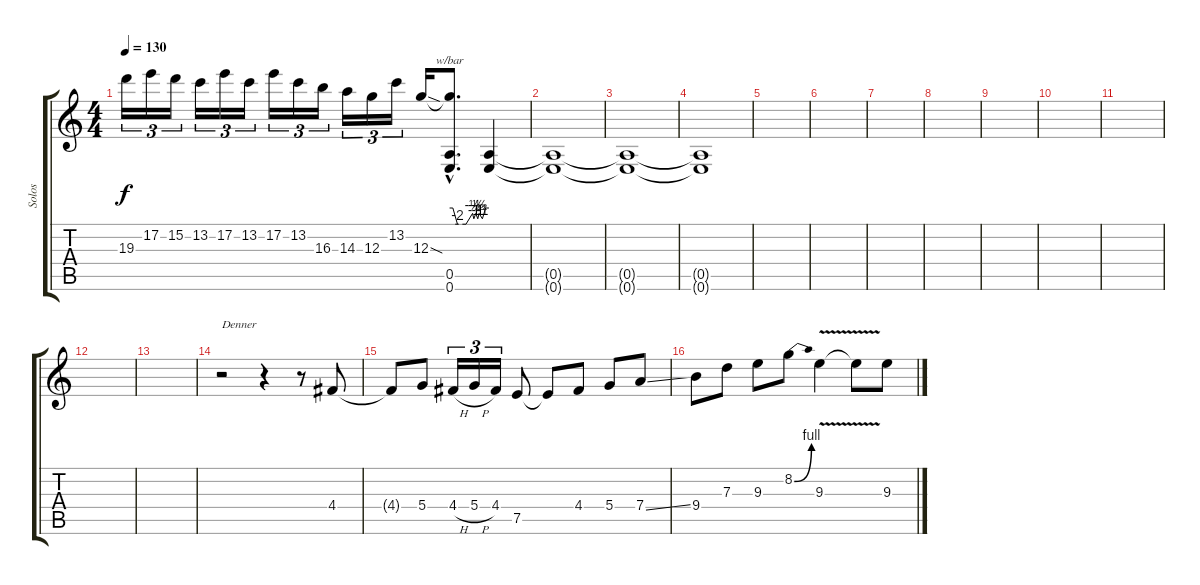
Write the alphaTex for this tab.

\track ("Solos" "Solos") {instrument distortionguitar}
\staff {score tabs}
\tuning (E4 B3 G3 D3 A2 E2) {hide}
\ts (4 4)
\tempo 130
\clef g2
\ks c
19.3.16{tu (3 2) dy f} 17.2.16{tu (3 2)} 15.2.16{tu (3 2)} 13.2.16{tu (3 2)} 17.2.16{tu (3 2)} 13.2.16{tu (3 2)} 17.2.16{tu (3 2)} 13.2.16{tu (3 2)} 16.3.16{tu (3 2)} 14.3.16{tu (3 2)} 12.3.16{tu (3 2)} 13.2.16{tu (3 2)} 12.3{sod}.16 (12.3{hac t} 0.5{hac} 0.6{hac}).8{d tbe (custom default 0 0 5 0 12 -8 25 -8 35 -2 37 -4 40 -2 43 -4 45 -2 50 -4 55 0 60 0)} (0.5{t} 0.6{t}).4 |
(0.5{t} 0.6{t}).1 |
(0.5{t} 0.6{t}).1 |
(0.5{t} 0.6{t}).1{volume 3} |
|
|
|
|
|
|
|
|
|
r.2{txt "Denner" volume 14} r.4 r.8 4.4.8 |
4.4{t}.8 5.4.8 4.4{h}.16{tu (3 2)} 5.4{h}.16{tu (3 2)} 4.4.16{tu (3 2)} 7.5.8 7.5{t}.8 4.4.8 5.4.8 7.4{ss}.8 |
9.4.8 7.3.8 9.3.8 8.2{be (bend 0 0 60 4)}.8 9.3{v}.4 9.3{t}.8 9.3.8
